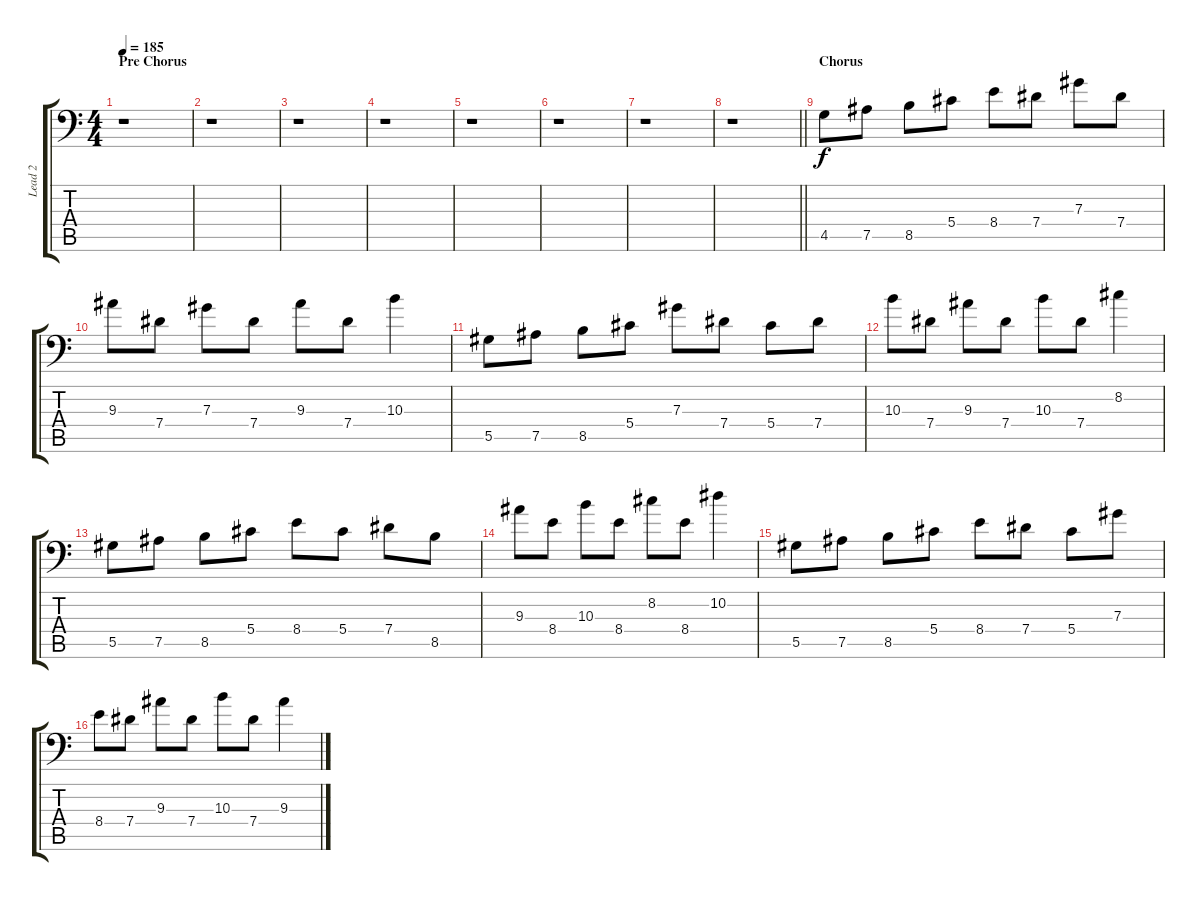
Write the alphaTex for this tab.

\track ("Lead 2" "Lead 2") {instrument overdrivenguitar}
\staff {score tabs}
\tuning (Bb3 F3 Db3 Ab2 Eb2 Bb1) {hide}
\ts (4 4)
\section ("" "Pre Chorus")
\tempo 185
\clef f4
\ks c
r.1{dy f} |
r.1 |
r.1 |
r.1 |
r.1 |
r.1 |
r.1 |
\barLineRight lightlight
r.1 |
\section ("" "Chorus")
4.5.8 7.5.8 8.5.8 5.4.8 8.4.8 7.4.8 7.3.8 7.4.8 |
9.3.8 7.4.8 7.3.8 7.4.8 9.3.8 7.4.8 10.3.4 |
5.5.8 7.5.8 8.5.8 5.4.8 7.3.8 7.4.8 5.4.8 7.4.8 |
10.3.8 7.4.8 9.3.8 7.4.8 10.3.8 7.4.8 8.2.4 |
5.5.8 7.5.8 8.5.8 5.4.8 8.4.8 5.4.8 7.4.8 8.5.8 |
9.3.8 8.4.8 10.3.8 8.4.8 8.2.8 8.4.8 10.2.4 |
5.5.8 7.5.8 8.5.8 5.4.8 8.4.8 7.4.8 5.4.8 7.3.8 |
8.4.8 7.4.8 9.3.8 7.4.8 10.3.8 7.4.8 9.3.4
